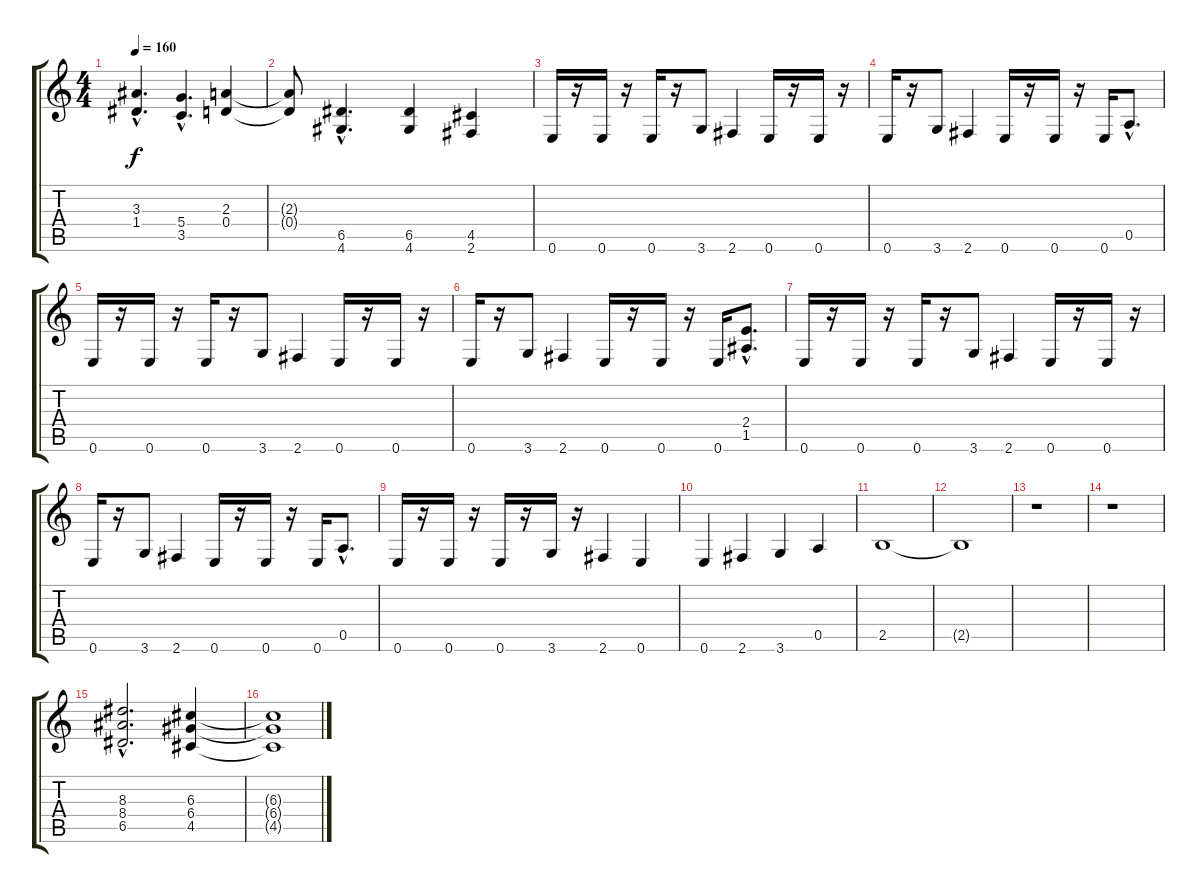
\track "" {instrument overdrivenguitar}
\staff {score tabs}
\tuning (E4 B3 G3 D3 A2 E2) {hide}
\ts (4 4)
\tempo 160
\clef g2
\ks c
(3.3{hac} 1.4{hac}).4{d dy f} (5.4{hac} 3.5{hac}).4{d} (2.3 0.4).4 |
(2.3{t} 0.4{t}).8 (6.5{hac} 4.6{hac}).4{d} (6.5 4.6).4 (4.5 2.6).4 |
0.6.16 r.16 0.6.16 r.16 0.6.16 r.16 3.6.8 2.6.4 0.6.16 r.16 0.6.16 r.16 |
0.6.16 r.16 3.6.8 2.6.4 0.6.16 r.16 0.6.16 r.16 0.6.16 0.5{hac}.8{d} |
0.6.16 r.16 0.6.16 r.16 0.6.16 r.16 3.6.8 2.6.4 0.6.16 r.16 0.6.16 r.16 |
0.6.16 r.16 3.6.8 2.6.4 0.6.16 r.16 0.6.16 r.16 0.6.16 (2.4{hac} 1.5{hac}).8{d} |
0.6.16 r.16 0.6.16 r.16 0.6.16 r.16 3.6.8 2.6.4 0.6.16 r.16 0.6.16 r.16 |
0.6.16 r.16 3.6.8 2.6.4 0.6.16 r.16 0.6.16 r.16 0.6.16 0.5{hac}.8{d} |
0.6.16 r.16 0.6.16 r.16 0.6.16 r.16 3.6.16 r.16 2.6.4 0.6.4 |
0.6.4 2.6.4 3.6.4 0.5.4 |
2.5.1 |
2.5{t}.1 |
r.1 |
r.1 |
(8.3{hac} 8.4{hac} 6.5{hac}).2{d} (6.3 6.4 4.5).4 |
(6.3{t} 6.4{t} 4.5{t}).1
